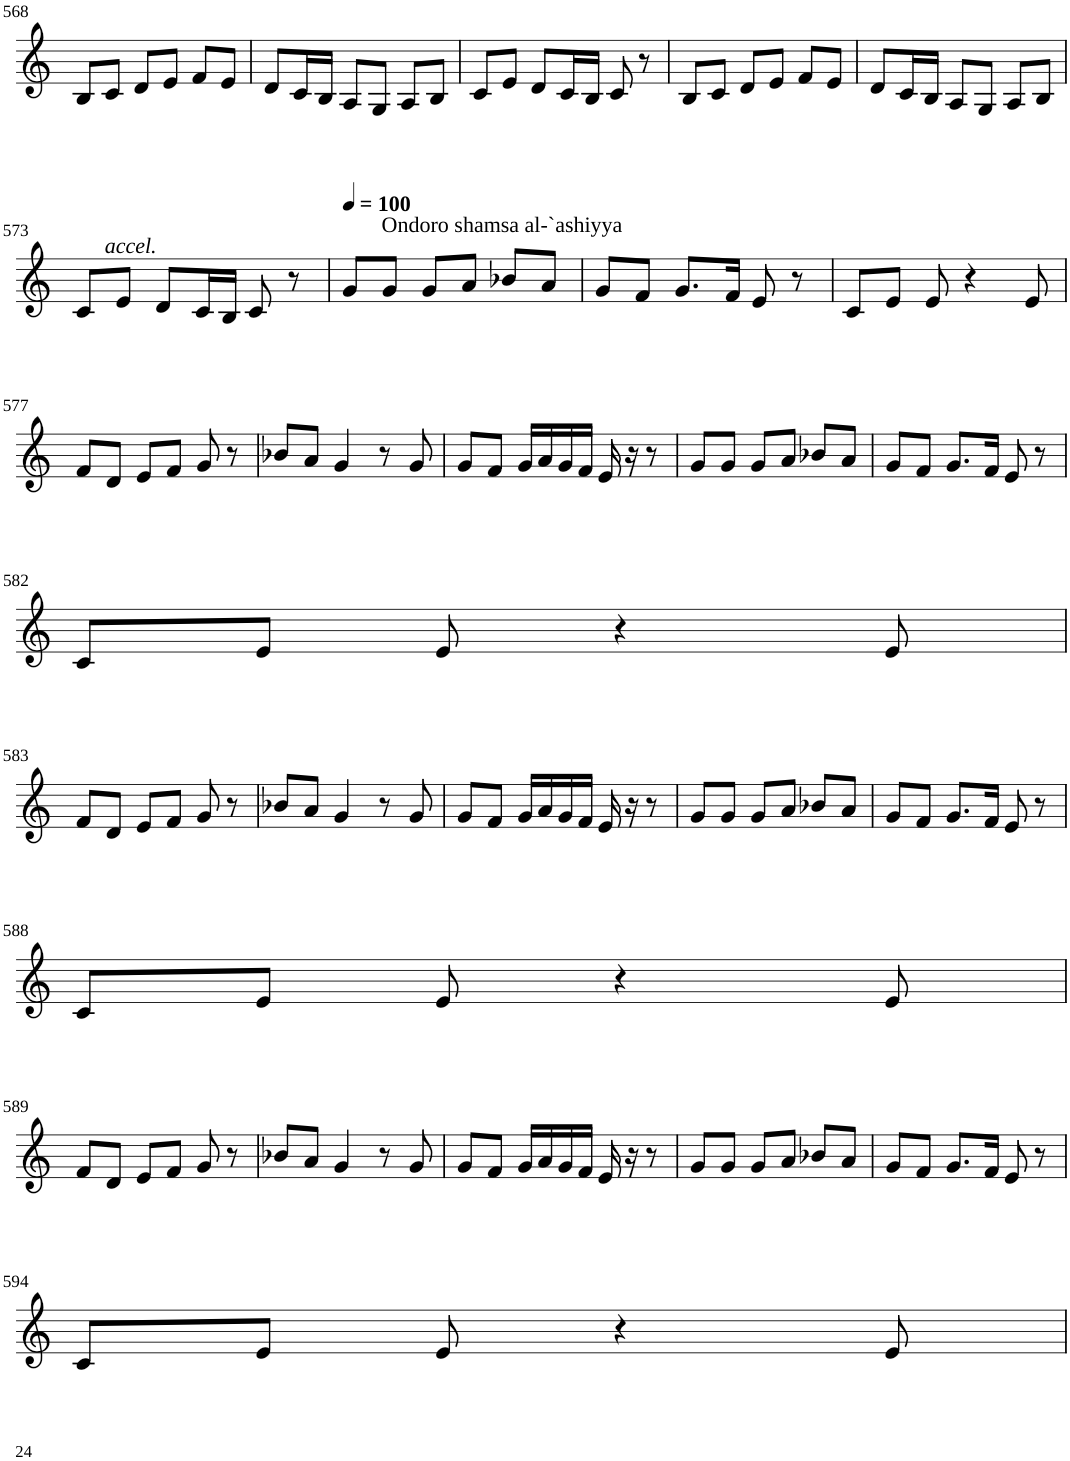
**kern
*part1
*staff1
*I"Violin
!!LO:PB:g=z
*clefG2
*k[]
*M3/4
=568
8B/L
!LO:TX:b:i:t=accel.
8c/J
8d/L
8e/J
8f/L
8e/J
=569
8d/L
16c/L
16B/JJ
8A/L
8G/J
8A/L
8B/J
=570
8c/L
8e/J
8d/L
16c/L
16B/JJ
8c/
8r
=571
8B/L
8c/J
8d/L
8e/J
8f/L
8e/J
=572
8d/L
16c/L
16B/JJ
8A/L
8G/J
8A/L
8B/J
!!LO:LB:g=z
=573
8c/L
8e/J
8d/L
16c/L
16B/JJ
8c/
8r
=574
*MM100
8g/L
!LO:TX:a:t=Ondoro shamsa al-`ashiyya
8g/J
8g/L
8a/J
8b-X/L
8a/J
=575
8g/L
8f/J
8.g/L
16f/Jk
8e/
8r
=576
8c/L
8e/J
8e/
4r
8e/
!!LO:LB:g=z
=577
8f/L
8d/J
8e/L
8f/J
8g/
8r
=578
8b-X/L
8a/J
4g/
8r
8g/
=579
8g/L
8f/J
16g/LL
16a/
16g/
16f/JJ
16e/
16r
8r
=580
8g/L
8g/J
8g/L
8a/J
8b-X/L
8a/J
=581
8g/L
8f/J
8.g/L
16f/Jk
8e/
8r
!!LO:LB:g=z
=582
8c/L
8e/J
8e/
4r
8e/
!!LO:LB:g=z
=583
8f/L
8d/J
8e/L
8f/J
8g/
8r
=584
8b-X/L
8a/J
4g/
8r
8g/
=585
8g/L
8f/J
16g/LL
16a/
16g/
16f/JJ
16e/
16r
8r
=586
8g/L
8g/J
8g/L
8a/J
8b-X/L
8a/J
=587
8g/L
8f/J
8.g/L
16f/Jk
8e/
8r
!!LO:LB:g=z
=588
8c/L
8e/J
8e/
4r
8e/
!!LO:LB:g=z
=589
8f/L
8d/J
8e/L
8f/J
8g/
8r
=590
8b-X/L
8a/J
4g/
8r
8g/
=591
8g/L
8f/J
16g/LL
16a/
16g/
16f/JJ
16e/
16r
8r
=592
8g/L
8g/J
8g/L
8a/J
8b-X/L
8a/J
=593
8g/L
8f/J
8.g/L
16f/Jk
8e/
8r
!!LO:LB:g=z
=594
8c/L
8e/J
8e/
4r
8e/
=
*-
